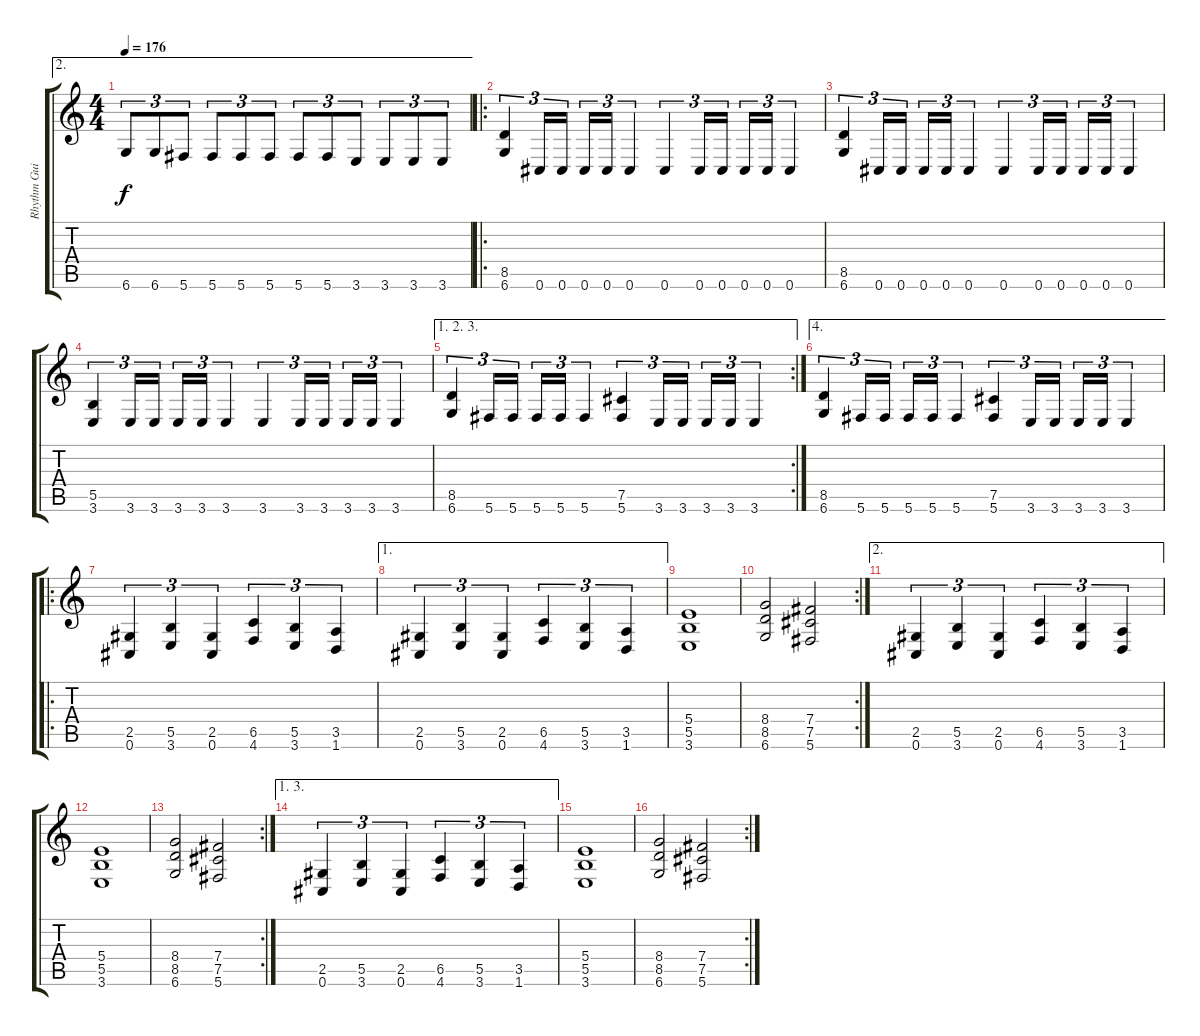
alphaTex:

\track ("Rhythm Guitar" "Rhythm Gui") {instrument overdrivenguitar}
\staff {score tabs}
\tuning (Db4 Ab3 E3 B2 Gb2 Db2) {hide}
\ae 2
\ts (4 4)
\tempo 176
\clef g2
\ks c
6.6.8{tu (3 2) dy f} 6.6.8{tu (3 2)} 5.6.8{tu (3 2)} 5.6.8{tu (3 2)} 5.6.8{tu (3 2)} 5.6.8{tu (3 2)} 5.6.8{tu (3 2)} 5.6.8{tu (3 2)} 3.6.8{tu (3 2)} 3.6.8{tu (3 2)} 3.6.8{tu (3 2)} 3.6.8{tu (3 2)} |
\ro
(8.5 6.6).4{tu (3 2)} 0.6.16{tu (3 2)} 0.6.16{tu (3 2)} 0.6.16{tu (3 2)} 0.6.16{tu (3 2)} 0.6.4{tu (3 2)} 0.6.4{tu (3 2)} 0.6.16{tu (3 2)} 0.6.16{tu (3 2)} 0.6.16{tu (3 2)} 0.6.16{tu (3 2)} 0.6.4{tu (3 2)} |
(8.5 6.6).4{tu (3 2)} 0.6.16{tu (3 2)} 0.6.16{tu (3 2)} 0.6.16{tu (3 2)} 0.6.16{tu (3 2)} 0.6.4{tu (3 2)} 0.6.4{tu (3 2)} 0.6.16{tu (3 2)} 0.6.16{tu (3 2)} 0.6.16{tu (3 2)} 0.6.16{tu (3 2)} 0.6.4{tu (3 2)} |
(5.5 3.6).4{tu (3 2)} 3.6.16{tu (3 2)} 3.6.16{tu (3 2)} 3.6.16{tu (3 2)} 3.6.16{tu (3 2)} 3.6.4{tu (3 2)} 3.6.4{tu (3 2)} 3.6.16{tu (3 2)} 3.6.16{tu (3 2)} 3.6.16{tu (3 2)} 3.6.16{tu (3 2)} 3.6.4{tu (3 2)} |
\ae (1 2 3)
\rc 2
(8.5 6.6).4{tu (3 2)} 5.6.16{tu (3 2)} 5.6.16{tu (3 2)} 5.6.16{tu (3 2)} 5.6.16{tu (3 2)} 5.6.4{tu (3 2)} (7.5 5.6).4{tu (3 2)} 3.6.16{tu (3 2)} 3.6.16{tu (3 2)} 3.6.16{tu (3 2)} 3.6.16{tu (3 2)} 3.6.4{tu (3 2)} |
\ae 4
(8.5 6.6).4{tu (3 2)} 5.6.16{tu (3 2)} 5.6.16{tu (3 2)} 5.6.16{tu (3 2)} 5.6.16{tu (3 2)} 5.6.4{tu (3 2)} (7.5 5.6).4{tu (3 2)} 3.6.16{tu (3 2)} 3.6.16{tu (3 2)} 3.6.16{tu (3 2)} 3.6.16{tu (3 2)} 3.6.4{tu (3 2)} |
\ro
(2.5 0.6).4{tu (3 2)} (5.5 3.6).4{tu (3 2)} (2.5 0.6).4{tu (3 2)} (6.5 4.6).4{tu (3 2)} (5.5 3.6).4{tu (3 2)} (3.5 1.6).4{tu (3 2)} |
\ae 1
(2.5 0.6).4{tu (3 2)} (5.5 3.6).4{tu (3 2)} (2.5 0.6).4{tu (3 2)} (6.5 4.6).4{tu (3 2)} (5.5 3.6).4{tu (3 2)} (3.5 1.6).4{tu (3 2)} |
(5.4 5.5 3.6).1 |
\rc 2
(8.4 8.5 6.6).2 (7.4 7.5 5.6).2 |
\ae 2
(2.5 0.6).4{tu (3 2)} (5.5 3.6).4{tu (3 2)} (2.5 0.6).4{tu (3 2)} (6.5 4.6).4{tu (3 2)} (5.5 3.6).4{tu (3 2)} (3.5 1.6).4{tu (3 2)} |
(5.4 5.5 3.6).1 |
\rc 2
(8.4 8.5 6.6).2 (7.4 7.5 5.6).2 |
\ae (1 3)
(2.5 0.6).4{tu (3 2)} (5.5 3.6).4{tu (3 2)} (2.5 0.6).4{tu (3 2)} (6.5 4.6).4{tu (3 2)} (5.5 3.6).4{tu (3 2)} (3.5 1.6).4{tu (3 2)} |
(5.4 5.5 3.6).1 |
\rc 2
(8.4 8.5 6.6).2 (7.4 7.5 5.6).2
